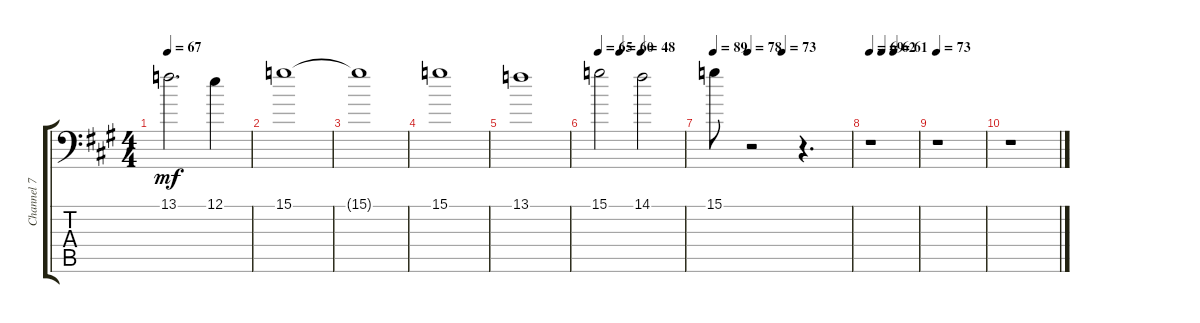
\track ("Channel 7" "Channel 7") {instrument oboe}
\staff {score tabs}
\tuning (E4 B3 G3 D3 A2 E2) {hide}
\ts (4 4)
\tempo 67
\clef f4
\ks f#minor
13.1.2{d dy mf} 12.1.4 |
15.1.1 |
15.1{t}.1 |
15.1.1 |
13.1.1 |
\tempo 65
\tempo (60 0.25)
\tempo (48 0.5)
15.1.2 14.1.2 |
\tempo 89
\tempo (78 0.25)
\tempo (73 0.5)
15.1.8 r.2 r.4{d} |
\tempo 69
\tempo (62 0.25)
\tempo (61 0.5)
r.1 |
\tempo 73
r.1 |
r.1
